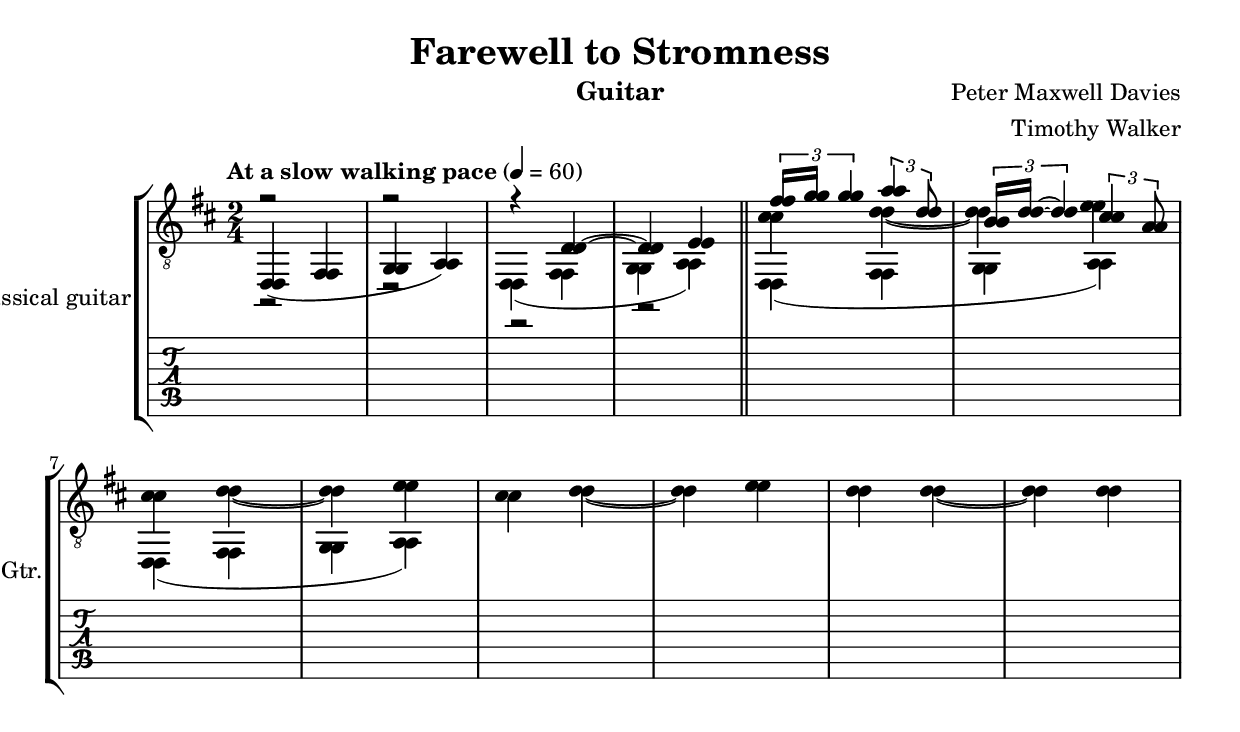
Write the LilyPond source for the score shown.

\version "2.16.0"

\header {
  title = "Farewell to Stromness"
  instrument = "Guitar"
  composer = "Peter Maxwell Davies"
  arranger = "Timothy Walker"
  % Remove default LilyPond tagline
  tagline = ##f
}

global = {
  \key d \major
  \time 2/4
  \tempo "At a slow walking pace" 4=60
}

melody = \relative c{
  <<
   {
     r2 r r4 d~ d e \bar "||" \times 2/3 { fis'16 g g4 } \times 2/3 {a4 d,8} \times 2/3 {b16 d~ d4} \times 2/3 {cis4 a8}
   }
   \\  
   {
    r2 r r r cis4 d~ d e cis d~ d e cis d~ d e d d~ d d 
   }
>>
}

bass = \relative c, {
  d4( fis g a) \repeat unfold 3 {d,4( fis g a)}
}

classicalGuitar = {
  \global
  \partcombine \melody \bass
} 

\score {
  \new StaffGroup \with {
    \consists "Instrument_name_engraver"
    instrumentName = "Classical guitar"
    shortInstrumentName = "Gtr."
  } <<
    \new Staff \with {
      midiInstrument = "acoustic guitar (nylon)"
      printPartCombineTexts = ##f
    } { \clef "treble_8" \classicalGuitar }
    \new TabStaff \with {
      stringTunings = #guitar-drop-d-tuning
      printPartCombineTexts = ##f
    } \classicalGuitar
  >>
  \layout { }
  \midi { }
}
